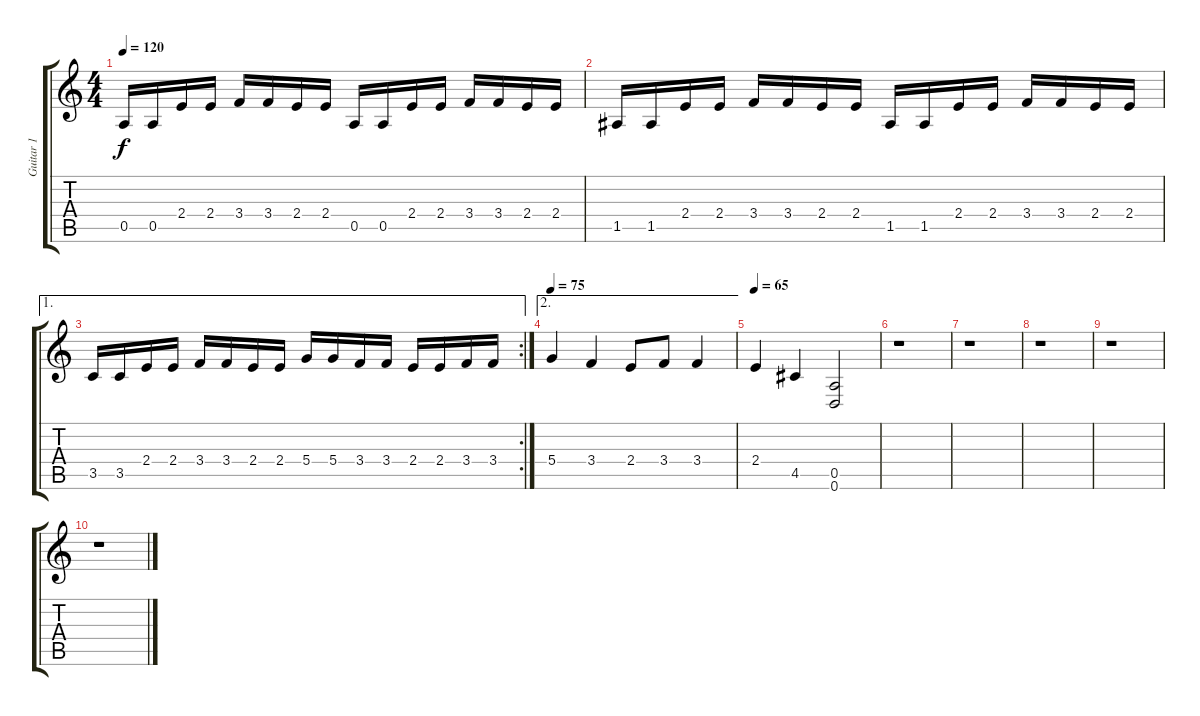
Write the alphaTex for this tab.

\track ("Guitar 1" "Guitar 1") {instrument distortionguitar}
\staff {score tabs}
\tuning (E4 B3 G3 D3 A2 D2) {hide}
\ts (4 4)
\tempo 120
\clef g2
\ks c
0.5.16{dy f} 0.5.16 2.4.16 2.4.16 3.4.16 3.4.16 2.4.16 2.4.16 0.5.16 0.5.16 2.4.16 2.4.16 3.4.16 3.4.16 2.4.16 2.4.16 |
1.5.16 1.5.16 2.4.16 2.4.16 3.4.16 3.4.16 2.4.16 2.4.16 1.5.16 1.5.16 2.4.16 2.4.16 3.4.16 3.4.16 2.4.16 2.4.16 |
\ae 1
\rc 2
3.5.16 3.5.16 2.4.16 2.4.16 3.4.16 3.4.16 2.4.16 2.4.16 5.4.16 5.4.16 3.4.16 3.4.16 2.4.16 2.4.16 3.4.16 3.4.16 |
\ae 2
\tempo 75
5.4.4 3.4.4 2.4.8 3.4.8 3.4.4 |
\tempo 65
2.4.4 4.5.4 (0.5 0.6).2 |
r.1 |
r.1 |
r.1 |
r.1 |
r.1
